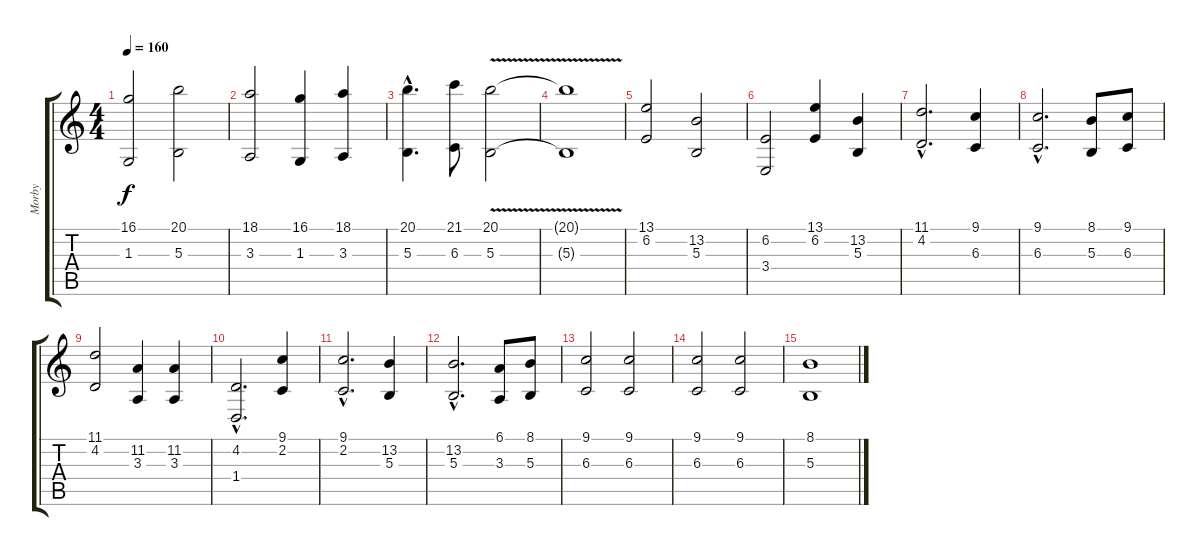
\track ("Morby" "Morby") {instrument violin}
\staff {score tabs}
\tuning (Eb4 Bb3 Gb3 Db3 Ab2 Eb2) {hide}
\ts (4 4)
\tempo 160
\clef g2
\ks c
(16.1 1.3).2{dy f} (20.1 5.3).2 |
(18.1 3.3).2 (16.1 1.3).4 (18.1 3.3).4 |
(20.1{hac} 5.3{hac}).4{d} (21.1 6.3).8 (20.1{v} 5.3).2 |
(20.1{t} 5.3{t}).1 |
(13.1 6.2).2 (13.2 5.3).2 |
(6.2 3.4).2 (13.1 6.2).4 (13.2 5.3).4 |
(11.1{hac} 4.2{hac}).2{d} (9.1 6.3).4 |
(9.1{hac} 6.3{hac}).2{d} (8.1 5.3).8 (9.1 6.3).8 |
(11.1 4.2).2 (11.2 3.3).4 (11.2 3.3).4 |
(4.2{hac} 1.4{hac}).2{d} (9.1 2.2).4 |
(9.1{hac} 2.2{hac}).2{d} (13.2 5.3).4 |
(13.2{hac} 5.3{hac}).2{d} (6.1 3.3).8 (8.1 5.3).8 |
(9.1 6.3).2 (9.1 6.3).2 |
(9.1 6.3).2 (9.1 6.3).2 |
(8.1 5.3).1
